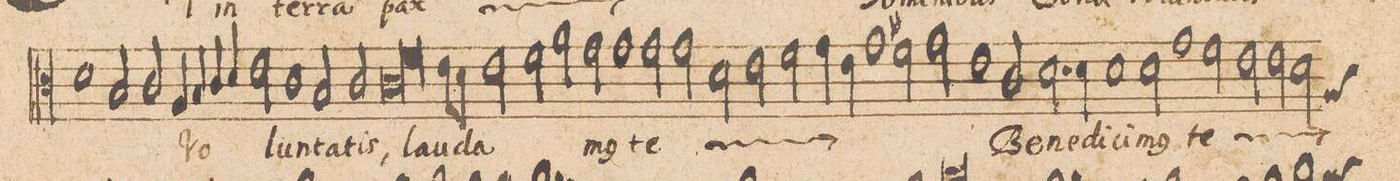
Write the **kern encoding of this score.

**kern	**text
*I"[CANTVS.]	*
*clefC3	*
*k[]	*
*met(c|)	*
*M2/1	*
1d	-lun-
2B/	-ta-
2c/	-tis
*	*Xij
=12-	=12-
4A/	vo-
4B/	.
4c/	.
4d/	.
2e\	-lun-
1c\	-ta-
=13-	=13-
2B/	.
2c/	-tis,
*lig	*
1c\	lau-
=14-	=14-
*col	*
2.fny\	.
*Xlig	*
8e\L	-da-
8d\J	.
*Xcol	*
2e\	.
=15-	=15-
2f\	.
2a\	.
2g\	-m(us)
1g\	te
=16-	=16-
*	*ij
2g\	lau-
2g\	-da-
2d\	.
=17-	=17-
2e\	-m(us)
2f\	.
4g\	te
4e\	lau-
1g\	-da-
=18-	=18-
2f#X\	-m(us)
2g\	te
*	*Xij
1e\	Be-
=19-	=19-
2c/	-ne-
2.d\	-di-
4d\	-ci-
=20-	=20-
1d	-m(us)
2d\	te
*	*ij
1g\	be-
=21-	=21-
2fny\	-ne-
2e\	-di-
2e\	-ci-
=22-	=22-
*custos:A	*
2d\	-m(us)
*-	*-
